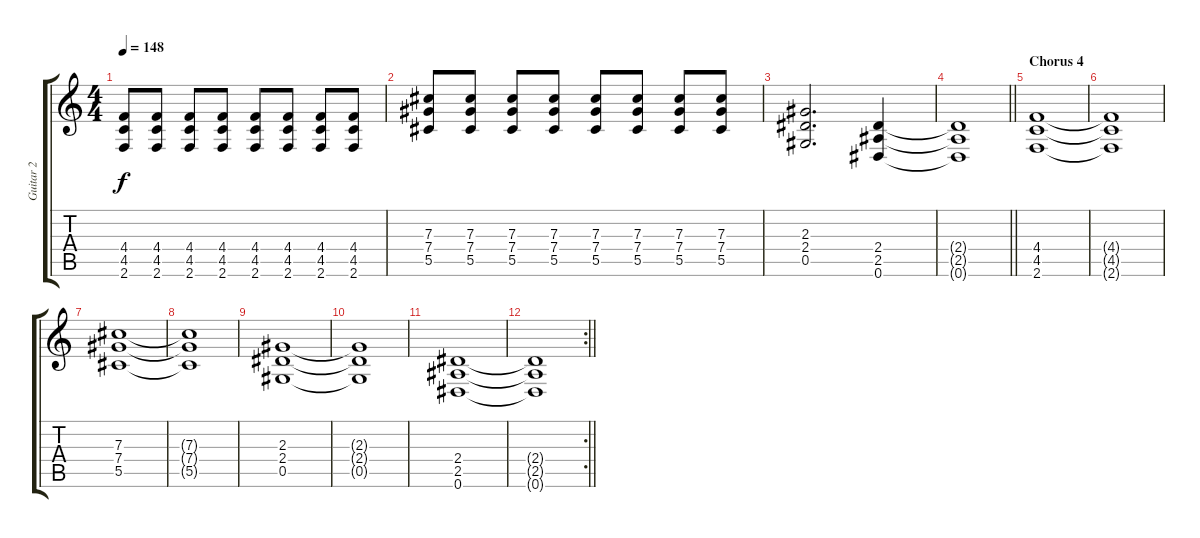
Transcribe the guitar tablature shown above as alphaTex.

\track ("Guitar 2" "Guitar 2") {instrument distortionguitar}
\staff {score tabs}
\tuning (Eb4 Bb3 Gb3 Db3 Ab2 Eb2) {hide}
\ts (4 4)
\tempo 148
\clef g2
\ks c
(4.4 4.5 2.6).8{dy f} (4.4 4.5 2.6).8 (4.4 4.5 2.6).8 (4.4 4.5 2.6).8 (4.4 4.5 2.6).8 (4.4 4.5 2.6).8 (4.4 4.5 2.6).8 (4.4 4.5 2.6).8 |
(7.3 7.4 5.5).8 (7.3 7.4 5.5).8 (7.3 7.4 5.5).8 (7.3 7.4 5.5).8 (7.3 7.4 5.5).8 (7.3 7.4 5.5).8 (7.3 7.4 5.5).8 (7.3 7.4 5.5).8 |
(2.3 2.4 0.5).2{d} (2.4 2.5 0.6).4 |
\barLineRight lightlight
(2.4{t} 2.5{t} 0.6{t}).1 |
\section ("" "Chorus 4")
(4.4 4.5 2.6).1 |
(4.4{t} 4.5{t} 2.6{t}).1 |
(7.3 7.4 5.5).1 |
(7.3{t} 7.4{t} 5.5{t}).1 |
(2.3 2.4 0.5).1 |
(2.3{t} 2.4{t} 0.5{t}).1 |
(2.4 2.5 0.6).1 |
\rc 2
\barLineRight lightlight
(2.4{t} 2.5{t} 0.6{t}).1
